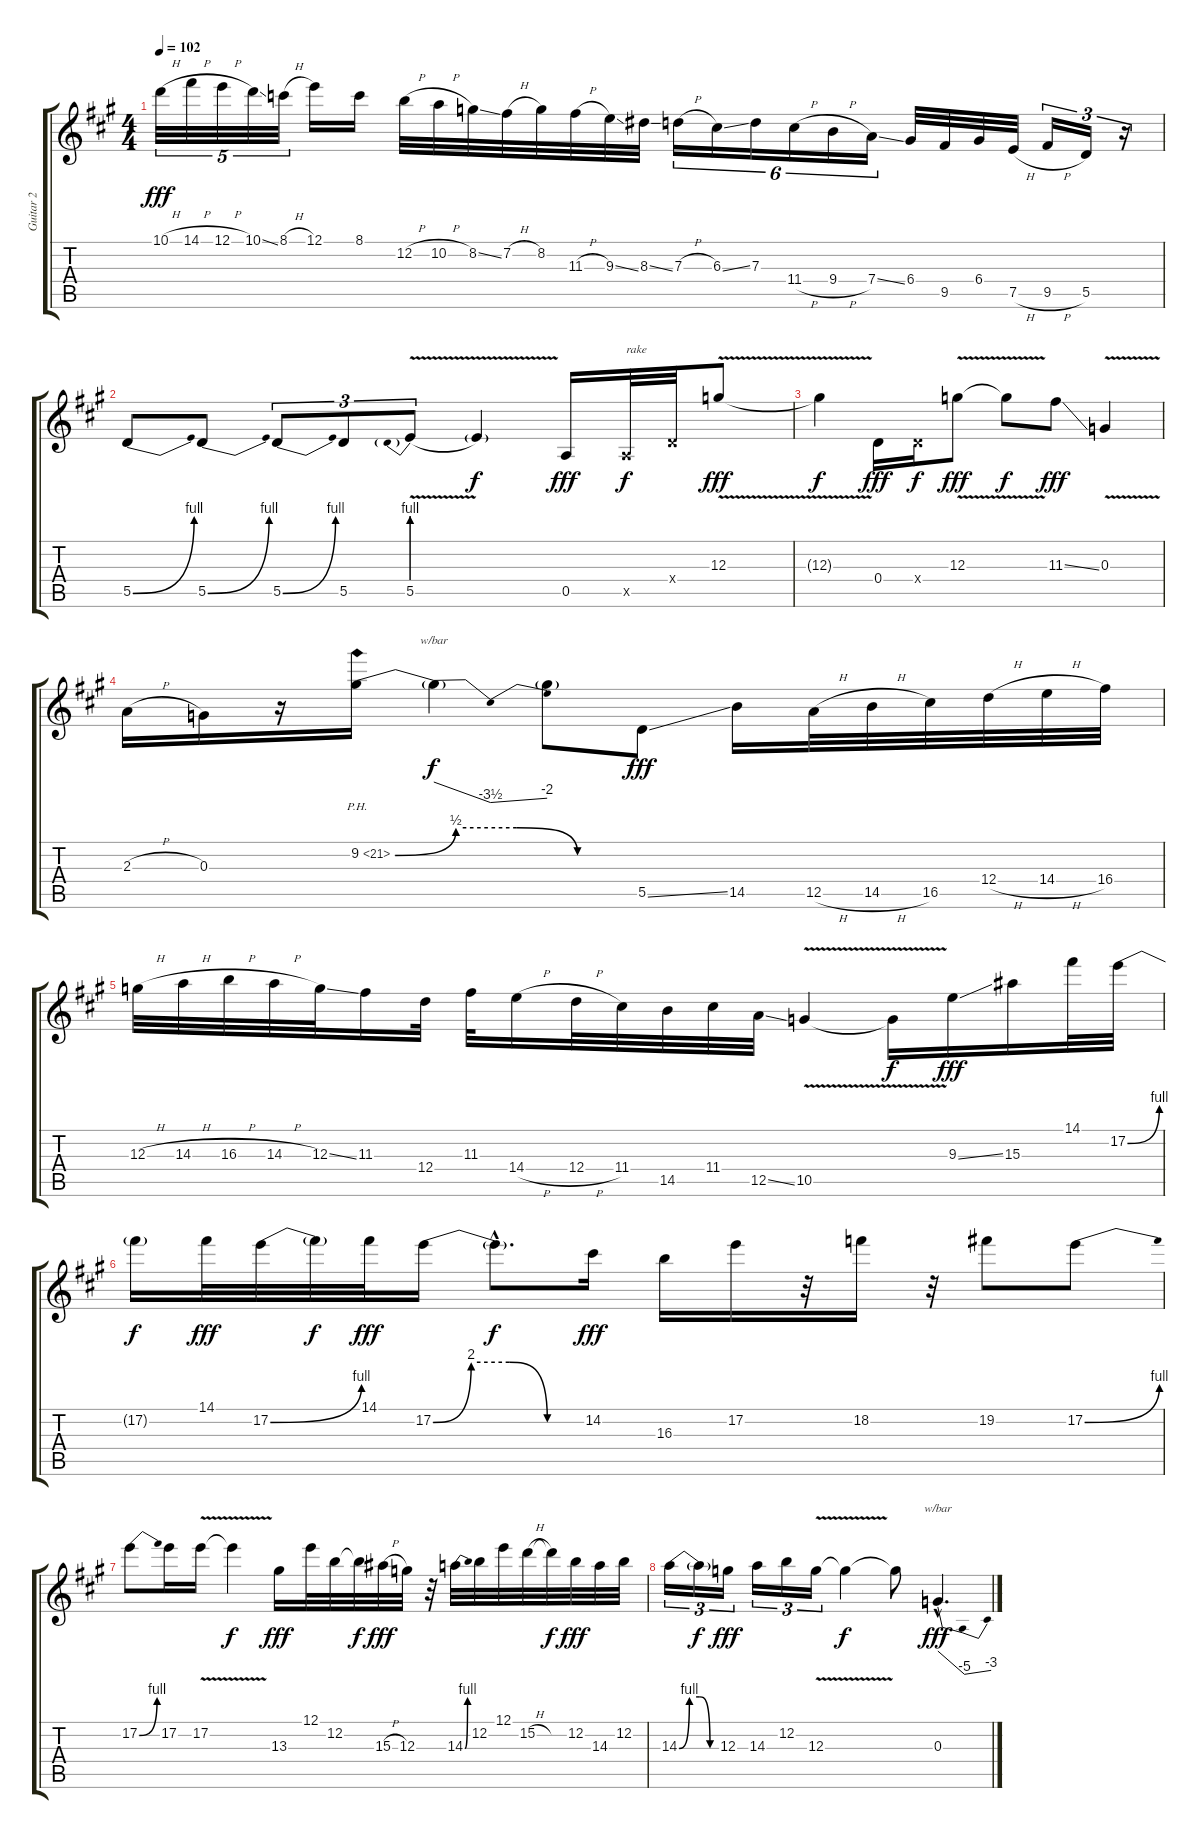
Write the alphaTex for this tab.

\track ("Guitar 2" "Guitar 2") {instrument distortionguitar}
\staff {score tabs}
\tuning (E4 B3 G3 D3 A2 E2) {hide}
\ts (4 4)
\tempo 102
\clef g2
\ks a
10.1{h}.32{tu (5 4) dy fff} 14.1{h}.32{tu (5 4)} 12.1{h}.32{tu (5 4)} 10.1{ss}.32{tu (5 4)} 8.1{h}.32{tu (5 4)} 12.1.16 8.1.16 12.2{h}.32 10.2{h}.32 8.2{ss}.32 7.2{h}.32 8.2.32 11.3{h}.32 9.3{ss}.32 8.3{ss}.32 7.3{h}.16{tu (6 4)} 6.3{ss}.16{tu (6 4)} 7.3.16{tu (6 4)} 11.4{h}.16{tu (6 4)} 9.4{h}.16{tu (6 4)} 7.4{ss}.16{tu (6 4)} 6.4.32 9.5.32 6.4.32 7.5{h}.32 9.5{h}.16{tu (3 2)} 5.5.16{tu (3 2)} r.16{tu (3 2)} |
5.5{be (bend 0 0 60 4)}.8 5.5{be (bend 0 0 60 4)}.8 5.5{be (bend 0 0 60 4)}.8{tu (3 2)} 5.5.8{tu (3 2)} 5.5{be (prebend 0 4 60 4) v}.8{tu (3 2)} 5.5{t}.4{dy f} 0.5.16{dy fff} 0.5{x}.32{txt "rake" dy f} 0.4{x}.32 12.3{v}.8{dy fff} |
12.3{t}.4{dy f} 0.4.16{dy fff} 0.4{x}.16{dy f} 12.3{v}.8{dy fff} 12.3{t}.8{dy f} 11.3{ss}.8{dy fff} 0.3{v}.4 |
2.3{h}.16 0.3.16 r.16 9.2{be (custom 0 0 15 2 30 2 45 0 60 0) ph 12}.16 9.2{t}.4{tbe (dip default 0 0 45 -14 60 -8) dy f} 9.2{t}.8 5.5{ss}.8{dy fff} 14.5.16 12.5{h}.32 14.5{h}.32 16.5.32 12.4{h}.32 14.4{h}.32 16.4.32 |
12.3{h}.32 14.3{h}.32 16.3{h}.32 14.3{h}.32 12.3{ss}.32 11.3.16 12.4.32 11.3.32 14.4{h}.16 12.4{h}.32 11.4.32 14.5.32 11.4.32 12.5{ss}.32 10.5{v}.4 10.5{t}.16{dy f} 9.3{ss}.16{dy fff} 15.3.16 14.1.32 17.2{be (bend 0 0 60 4)}.32 |
17.2{t}.16{dy f} 14.1.32{dy fff} 17.2{be (bend 0 0 60 4)}.32 17.2{t}.32{dy f} 14.1.32{dy fff} 17.2{be (custom 0 0 15 8 30 8 45 0 60 0)}.16 17.2{hac t}.8{d dy f} 14.2.16{dy fff} 16.3.16 17.2.16 r.32 18.2.16 r.32 19.2.8 17.2{be (bend 0 0 60 4)}.8 |
17.2{be (bend 0 0 60 4)}.8 17.2.16 17.2{v}.16 17.2{t}.4{dy f} 13.3.16{dy fff} 12.1.32 12.2.32 12.2{t}.32{dy f} 15.3{h}.32{dy fff} 12.3.32 r.32 14.3{be (bend 0 0 60 4)}.32 12.2.32 12.1.32 15.2{h}.32 15.2{t}.32{dy f} 12.2.32{dy fff} 14.3.32 12.2.32 |
14.3{be (custom 0 0 15 4 30 4 45 0 60 0)}.16{tu (3 2)} 14.3{t}.16{tu (3 2) dy f} 12.3.16{tu (3 2) dy fff} 14.3.16{tu (3 2)} 12.2.16{tu (3 2)} 12.3{v}.16{tu (3 2)} 12.3{t}.4{dy f} 12.3{t}.8 0.3{hac}.4{d tbe (dip default 0 0 45 -20 60 -12) dy fff}
